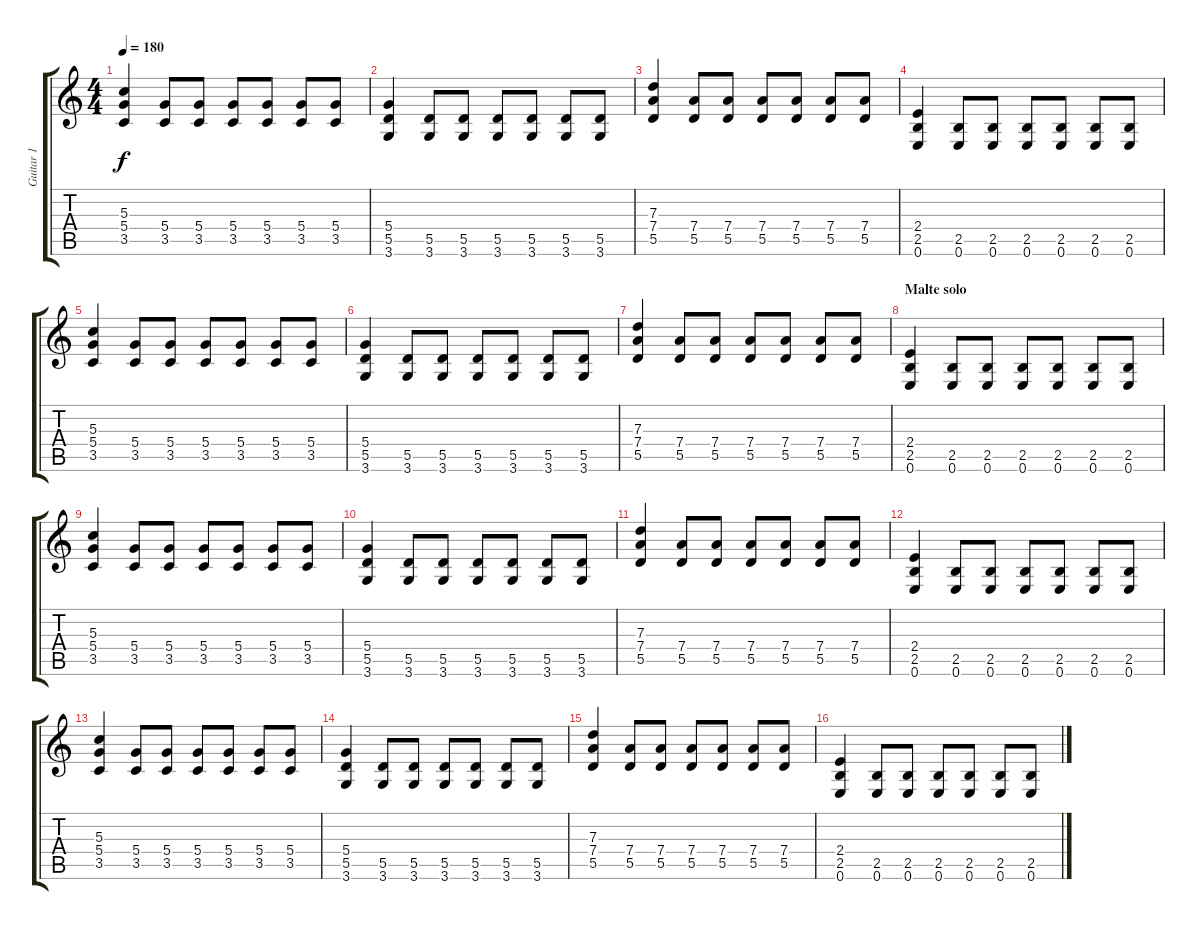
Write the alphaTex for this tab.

\track ("Guitar 1" "Guitar 1") {instrument distortionguitar}
\staff {score tabs}
\tuning (E4 B3 G3 D3 A2 E2) {hide}
\ts (4 4)
\tempo 180
\clef g2
\ks c
(5.3 5.4 3.5).4{dy f} (5.4 3.5).8 (5.4 3.5).8 (5.4 3.5).8 (5.4 3.5).8 (5.4 3.5).8 (5.4 3.5).8 |
(5.4 5.5 3.6).4 (5.5 3.6).8 (5.5 3.6).8 (5.5 3.6).8 (5.5 3.6).8 (5.5 3.6).8 (5.5 3.6).8 |
(7.3 7.4 5.5).4 (7.4 5.5).8 (7.4 5.5).8 (7.4 5.5).8 (7.4 5.5).8 (7.4 5.5).8 (7.4 5.5).8 |
(2.4 2.5 0.6).4 (2.5 0.6).8 (2.5 0.6).8 (2.5 0.6).8 (2.5 0.6).8 (2.5 0.6).8 (2.5 0.6).8 |
(5.3 5.4 3.5).4 (5.4 3.5).8 (5.4 3.5).8 (5.4 3.5).8 (5.4 3.5).8 (5.4 3.5).8 (5.4 3.5).8 |
(5.4 5.5 3.6).4 (5.5 3.6).8 (5.5 3.6).8 (5.5 3.6).8 (5.5 3.6).8 (5.5 3.6).8 (5.5 3.6).8 |
(7.3 7.4 5.5).4 (7.4 5.5).8 (7.4 5.5).8 (7.4 5.5).8 (7.4 5.5).8 (7.4 5.5).8 (7.4 5.5).8 |
\section ("" "Malte solo")
(2.4 2.5 0.6).4 (2.5 0.6).8 (2.5 0.6).8 (2.5 0.6).8 (2.5 0.6).8 (2.5 0.6).8 (2.5 0.6).8 |
(5.3 5.4 3.5).4 (5.4 3.5).8 (5.4 3.5).8 (5.4 3.5).8 (5.4 3.5).8 (5.4 3.5).8 (5.4 3.5).8 |
(5.4 5.5 3.6).4 (5.5 3.6).8 (5.5 3.6).8 (5.5 3.6).8 (5.5 3.6).8 (5.5 3.6).8 (5.5 3.6).8 |
(7.3 7.4 5.5).4 (7.4 5.5).8 (7.4 5.5).8 (7.4 5.5).8 (7.4 5.5).8 (7.4 5.5).8 (7.4 5.5).8 |
(2.4 2.5 0.6).4 (2.5 0.6).8 (2.5 0.6).8 (2.5 0.6).8 (2.5 0.6).8 (2.5 0.6).8 (2.5 0.6).8 |
(5.3 5.4 3.5).4 (5.4 3.5).8 (5.4 3.5).8 (5.4 3.5).8 (5.4 3.5).8 (5.4 3.5).8 (5.4 3.5).8 |
(5.4 5.5 3.6).4 (5.5 3.6).8 (5.5 3.6).8 (5.5 3.6).8 (5.5 3.6).8 (5.5 3.6).8 (5.5 3.6).8 |
(7.3 7.4 5.5).4 (7.4 5.5).8 (7.4 5.5).8 (7.4 5.5).8 (7.4 5.5).8 (7.4 5.5).8 (7.4 5.5).8 |
(2.4 2.5 0.6).4 (2.5 0.6).8 (2.5 0.6).8 (2.5 0.6).8 (2.5 0.6).8 (2.5 0.6).8 (2.5 0.6).8
